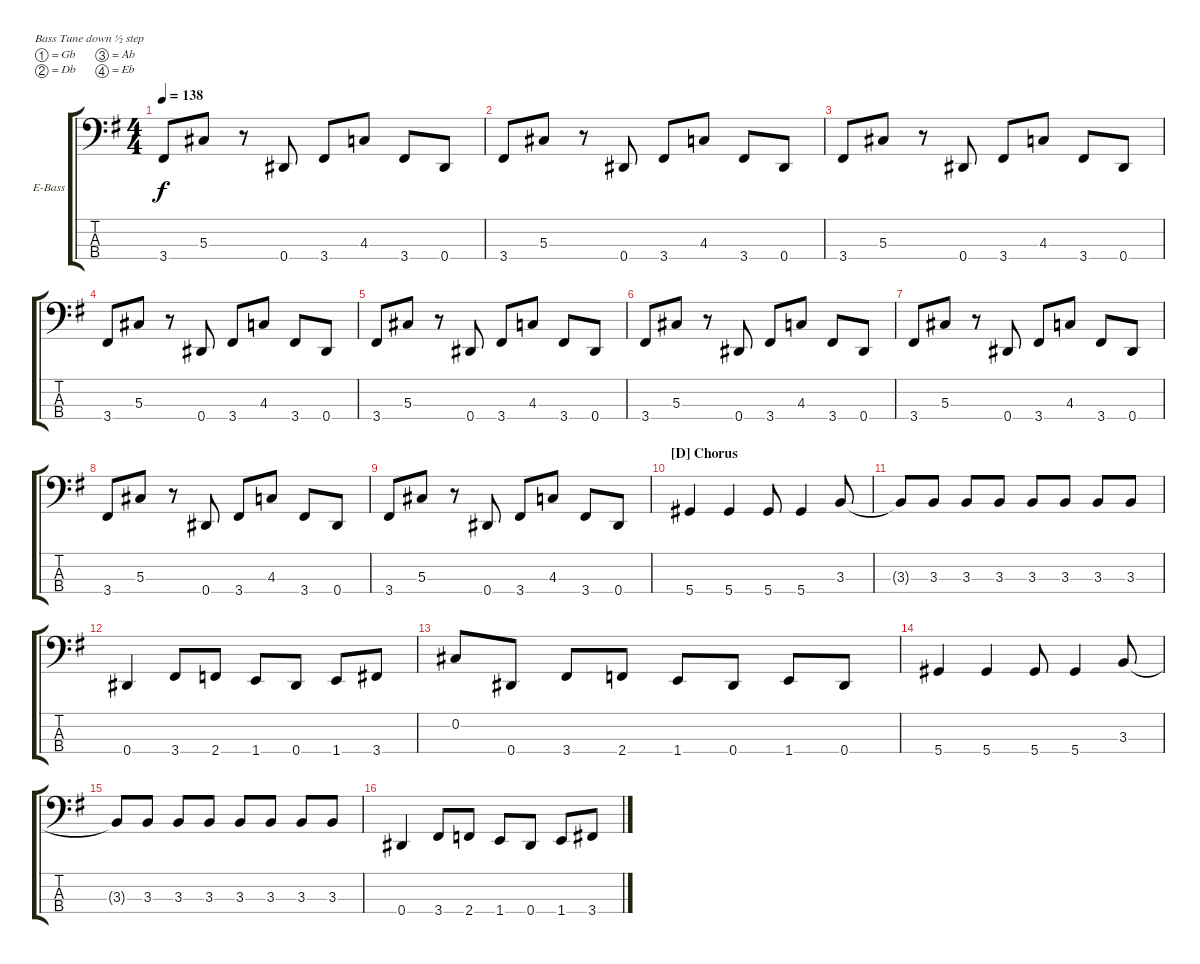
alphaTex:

\defaultSystemsLayout 4
\bracketExtendMode groupsimilarinstruments
\firstSystemTrackNameOrientation horizontal
\otherSystemsTrackNameOrientation horizontal
\track ("Electric Bass" "E-Bass") {instrument electricbassfinger}
\staff {score tabs}
\tuning (Gb2 Db2 Ab1 Eb1)
\ts (4 4)
\tempo 138
\clef f4
\scale
1.05549
\ks g
3.4.8{dy f} 5.3.8 r.8 0.4.8 3.4.8 4.3.8 3.4.8 0.4.8 |
\scale
0.944515 3.4.8 5.3.8 r.8 0.4.8 3.4.8 4.3.8 3.4.8 0.4.8 |
\scale
1.05549 3.4.8 5.3.8 r.8 0.4.8 3.4.8 4.3.8 3.4.8 0.4.8 |
\scale
0.944515 3.4.8 5.3.8 r.8 0.4.8 3.4.8 4.3.8 3.4.8 0.4.8 |
\scale
1.05549 3.4.8 5.3.8 r.8 0.4.8 3.4.8 4.3.8 3.4.8 0.4.8 |
\scale
0.944515 3.4.8 5.3.8 r.8 0.4.8 3.4.8 4.3.8 3.4.8 0.4.8 |
\scale
1.05549 3.4.8 5.3.8 r.8 0.4.8 3.4.8 4.3.8 3.4.8 0.4.8 |
\scale
0.944515 3.4.8 5.3.8 r.8 0.4.8 3.4.8 4.3.8 3.4.8 0.4.8 |
\scale
1.05549 3.4.8 5.3.8 r.8 0.4.8 3.4.8 4.3.8 3.4.8 0.4.8 |
\section ("D" "Chorus")
\scale
0.944515 5.4.4 5.4.4 5.4.8 5.4.4 3.3.8 |
\scale
1.05549 3.3{t}.8 3.3.8 3.3.8 3.3.8 3.3.8 3.3.8 3.3.8 3.3.8 |
\scale
0.944515 0.4.4 3.4.8 2.4.8 1.4.8 0.4.8 1.4.8 3.4.8 |
\scale
1.05549 0.2.8 0.4.8 3.4.8 2.4.8 1.4.8 0.4.8 1.4.8 0.4.8 |
\scale
0.944515 5.4.4 5.4.4 5.4.8 5.4.4 3.3.8 |
\scale
1.05549 3.3{t}.8 3.3.8 3.3.8 3.3.8 3.3.8 3.3.8 3.3.8 3.3.8 |
\scale
0.944515 0.4.4 3.4.8 2.4.8 1.4.8 0.4.8 1.4.8 3.4.8
